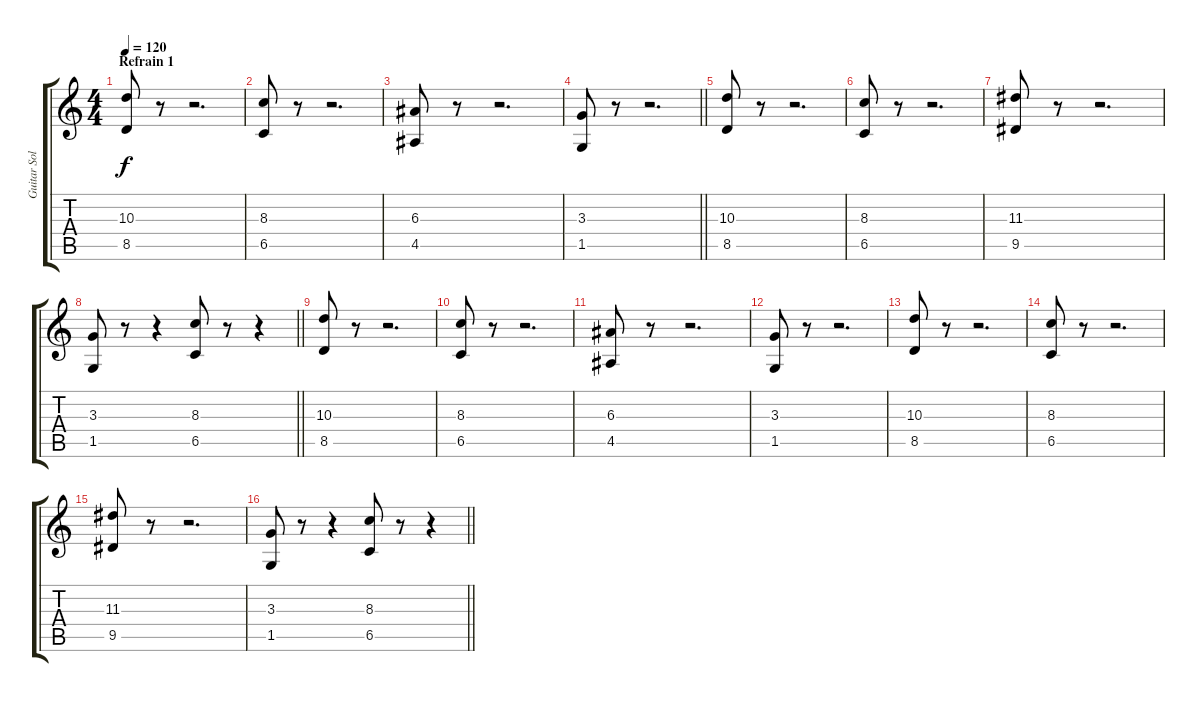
\track ("Guitar Solo" "Guitar Sol") {instrument distortionguitar}
\staff {score tabs}
\tuning (Db4 Ab3 E3 B2 Gb2 B1) {hide}
\ts (4 4)
\section ("" "Refrain 1")
\tempo 120
\clef g2
\ks c
(10.3 8.5).8{dy f} r.8 r.2{d} |
(8.3 6.5).8 r.8 r.2{d} |
(6.3 4.5).8 r.8 r.2{d} |
\barLineRight lightlight
(3.3 1.5).8 r.8 r.2{d} |
(10.3 8.5).8 r.8 r.2{d} |
(8.3 6.5).8 r.8 r.2{d} |
(11.3 9.5).8 r.8 r.2{d} |
\barLineRight lightlight
(3.3 1.5).8 r.8 r.4 (8.3 6.5).8 r.8 r.4 |
(10.3 8.5).8 r.8 r.2{d} |
(8.3 6.5).8 r.8 r.2{d} |
(6.3 4.5).8 r.8 r.2{d} |
(3.3 1.5).8 r.8 r.2{d} |
(10.3 8.5).8 r.8 r.2{d} |
(8.3 6.5).8 r.8 r.2{d} |
(11.3 9.5).8 r.8 r.2{d} |
\barLineRight lightlight
(3.3 1.5).8 r.8 r.4 (8.3 6.5).8 r.8 r.4
